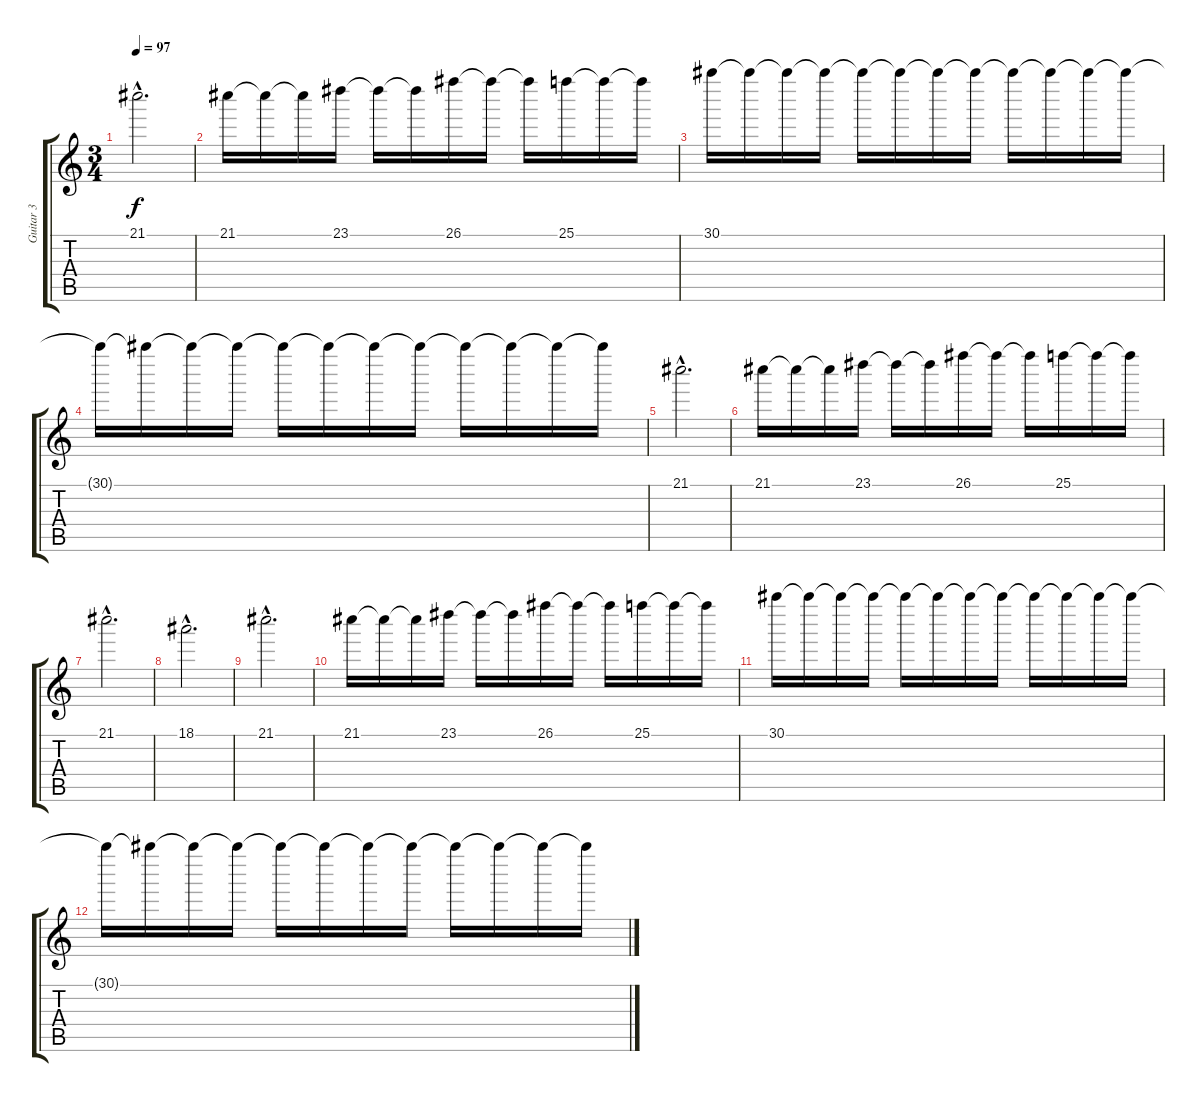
\track ("Guitar 3" "Guitar 3") {instrument overdrivenguitar}
\staff {score tabs}
\tuning (E4 B3 G3 D3 A2 E2) {hide}
\ts (3 4)
\tempo 97
\clef g2
\ks c
21.1{hac}.2{d dy f} |
21.1.16 21.1{t}.16 21.1{t}.16 23.1.16 23.1{t}.16 23.1{t}.16 26.1.16 26.1{t}.16 26.1{t}.16 25.1.16 25.1{t}.16 25.1{t}.16 |
30.1.16 30.1{t}.16 30.1{t}.16 30.1{t}.16 30.1{t}.16 30.1{t}.16 30.1{t}.16 30.1{t}.16 30.1{t}.16 30.1{t}.16 30.1{t}.16 30.1{t}.16 |
30.1{t}.16 30.1{t}.16 30.1{t}.16 30.1{t}.16 30.1{t}.16 30.1{t}.16 30.1{t}.16 30.1{t}.16 30.1{t}.16 30.1{t}.16 30.1{t}.16 30.1{t}.16 |
21.1{hac}.2{d} |
21.1.16 21.1{t}.16 21.1{t}.16 23.1.16 23.1{t}.16 23.1{t}.16 26.1.16 26.1{t}.16 26.1{t}.16 25.1.16 25.1{t}.16 25.1{t}.16 |
21.1{hac}.2{d} |
18.1{hac}.2{d} |
21.1{hac}.2{d} |
21.1.16 21.1{t}.16 21.1{t}.16 23.1.16 23.1{t}.16 23.1{t}.16 26.1.16 26.1{t}.16 26.1{t}.16 25.1.16 25.1{t}.16 25.1{t}.16 |
30.1.16 30.1{t}.16 30.1{t}.16 30.1{t}.16 30.1{t}.16 30.1{t}.16 30.1{t}.16 30.1{t}.16 30.1{t}.16 30.1{t}.16 30.1{t}.16 30.1{t}.16 |
30.1{t}.16 30.1{t}.16 30.1{t}.16 30.1{t}.16 30.1{t}.16 30.1{t}.16 30.1{t}.16 30.1{t}.16 30.1{t}.16 30.1{t}.16 30.1{t}.16 30.1{t}.16
